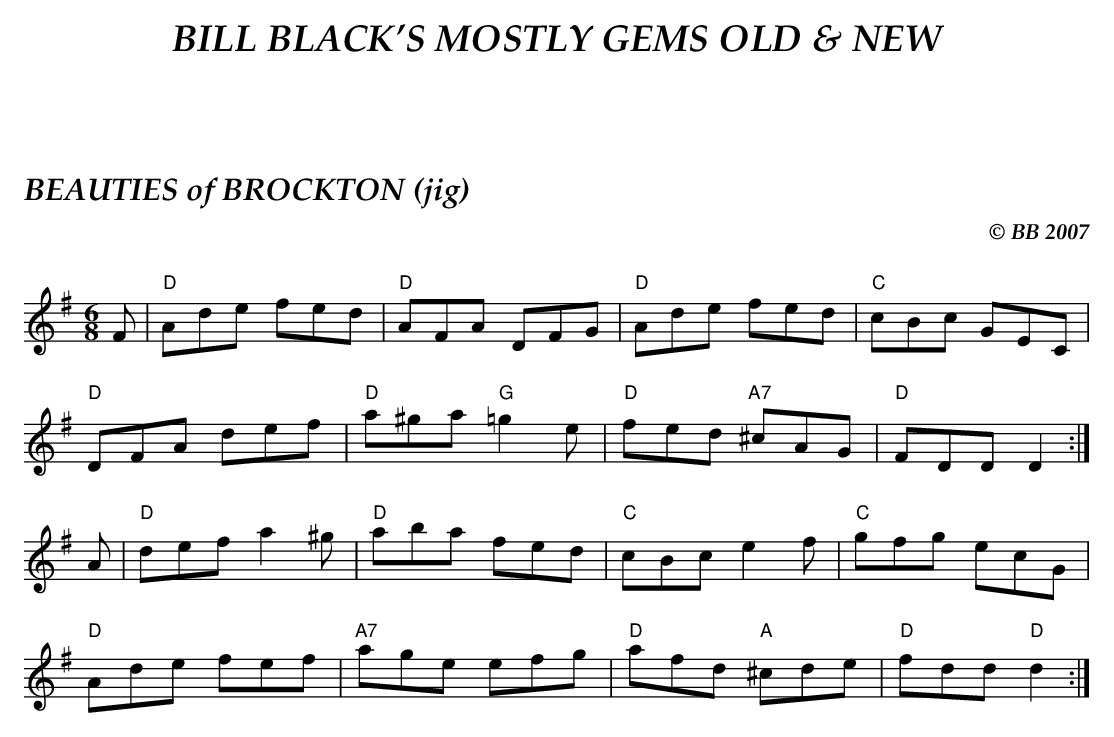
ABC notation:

X:1
T:BEAUTIES of BROCKTON (jig)
C:© BB 2007
Q:1/4=160
M:6/8
L:1/8
K:Dmix
F| "D"Ade fed|"D"AFA DFG|"D"Ade fed|"C"cBc GEC|
"D" DFA def|"D" a^ga "G" =g2e|"D"fed "A7"^cAG|"D" FDD D2 :|
A|"D"def a2^g| "D"aba fed|"C"cBc e2f|"C"gfg ecG|
"D"Ade fef|"A7"age efg|"D"afd "A"^cde|"D"fdd "D"d2 :|
